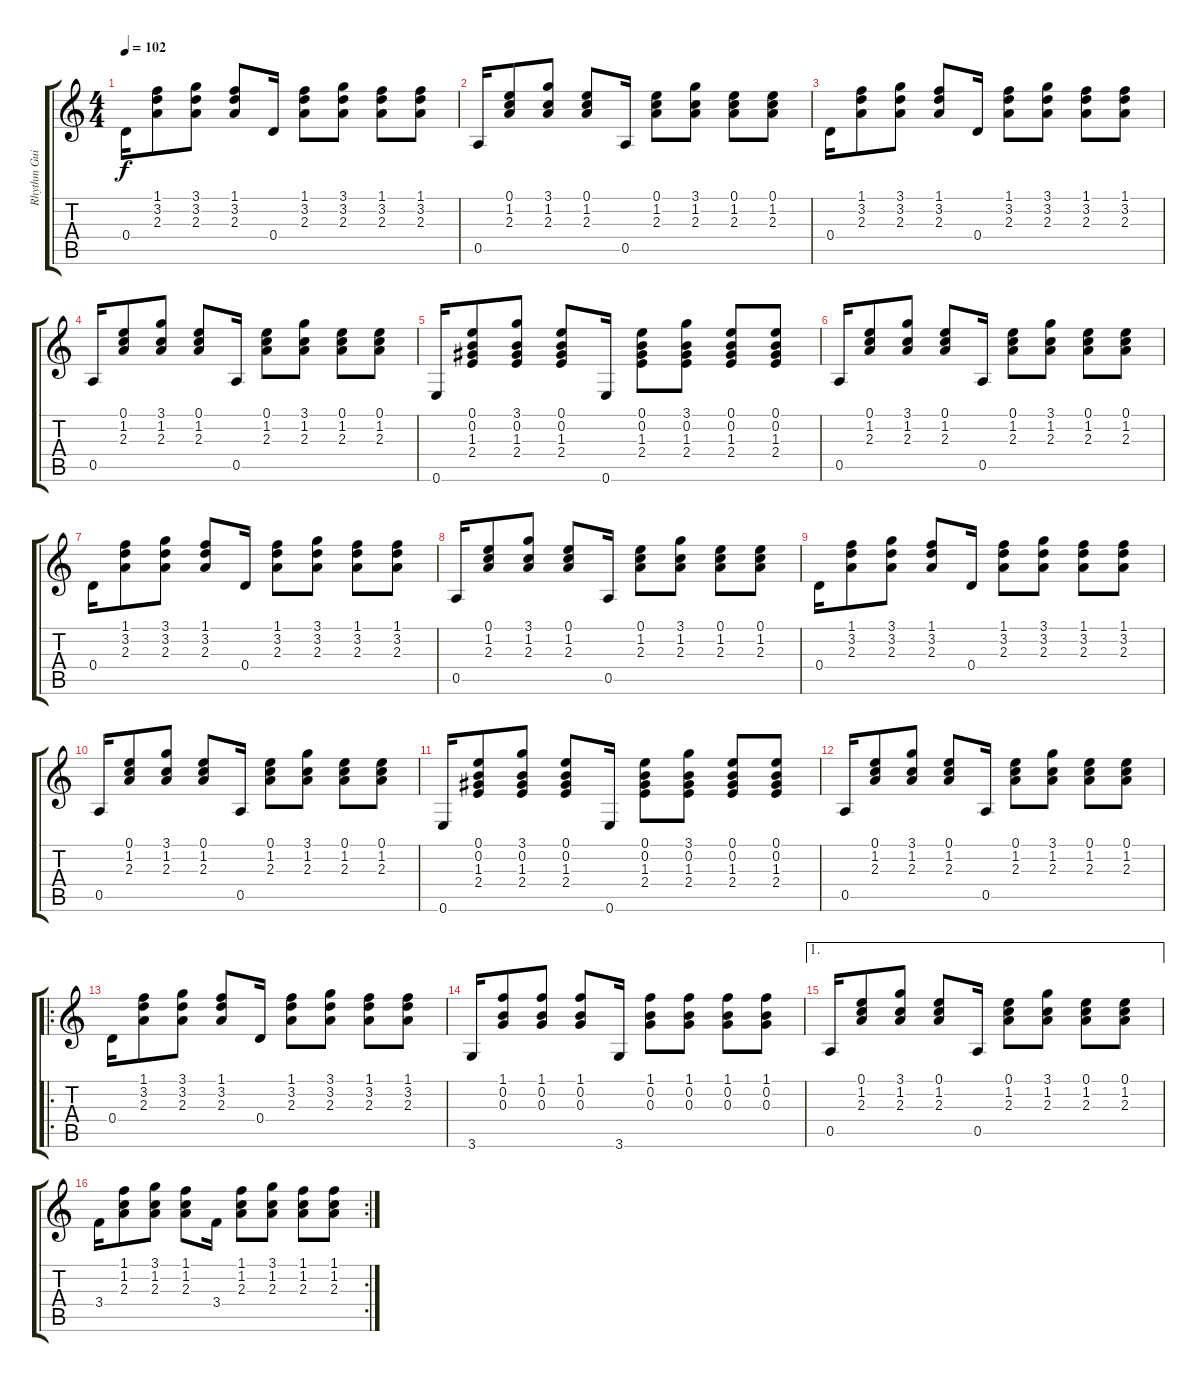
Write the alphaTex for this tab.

\track ("Rhythm Guitar " "Rhythm Gui") {instrument acousticguitarnylon}
\staff {score tabs}
\tuning (E4 B3 G3 D3 A2 E2) {hide}
\ts (4 4)
\tempo 102
\clef g2
\ks c
0.4.16{dy f} (1.1 3.2 2.3).8 (3.1 3.2 2.3).8 (1.1 3.2 2.3).8 0.4.16 (1.1 3.2 2.3).8 (3.1 3.2 2.3).8 (1.1 3.2 2.3).8 (1.1 3.2 2.3).8 |
0.5.16 (0.1 1.2 2.3).8 (3.1 1.2 2.3).8 (0.1 1.2 2.3).8 0.5.16 (0.1 1.2 2.3).8 (3.1 1.2 2.3).8 (0.1 1.2 2.3).8 (0.1 1.2 2.3).8 |
0.4.16 (1.1 3.2 2.3).8 (3.1 3.2 2.3).8 (1.1 3.2 2.3).8 0.4.16 (1.1 3.2 2.3).8 (3.1 3.2 2.3).8 (1.1 3.2 2.3).8 (1.1 3.2 2.3).8 |
0.5.16 (0.1 1.2 2.3).8 (3.1 1.2 2.3).8 (0.1 1.2 2.3).8 0.5.16 (0.1 1.2 2.3).8 (3.1 1.2 2.3).8 (0.1 1.2 2.3).8 (0.1 1.2 2.3).8 |
0.6.16 (0.1 0.2 1.3 2.4).8 (3.1 0.2 1.3 2.4).8 (0.1 0.2 1.3 2.4).8 0.6.16 (0.1 0.2 1.3 2.4).8 (3.1 0.2 1.3 2.4).8 (0.1 0.2 1.3 2.4).8 (0.1 0.2 1.3 2.4).8 |
0.5.16 (0.1 1.2 2.3).8 (3.1 1.2 2.3).8 (0.1 1.2 2.3).8 0.5.16 (0.1 1.2 2.3).8 (3.1 1.2 2.3).8 (0.1 1.2 2.3).8 (0.1 1.2 2.3).8 |
0.4.16 (1.1 3.2 2.3).8 (3.1 3.2 2.3).8 (1.1 3.2 2.3).8 0.4.16 (1.1 3.2 2.3).8 (3.1 3.2 2.3).8 (1.1 3.2 2.3).8 (1.1 3.2 2.3).8 |
0.5.16 (0.1 1.2 2.3).8 (3.1 1.2 2.3).8 (0.1 1.2 2.3).8 0.5.16 (0.1 1.2 2.3).8 (3.1 1.2 2.3).8 (0.1 1.2 2.3).8 (0.1 1.2 2.3).8 |
0.4.16 (1.1 3.2 2.3).8 (3.1 3.2 2.3).8 (1.1 3.2 2.3).8 0.4.16 (1.1 3.2 2.3).8 (3.1 3.2 2.3).8 (1.1 3.2 2.3).8 (1.1 3.2 2.3).8 |
0.5.16 (0.1 1.2 2.3).8 (3.1 1.2 2.3).8 (0.1 1.2 2.3).8 0.5.16 (0.1 1.2 2.3).8 (3.1 1.2 2.3).8 (0.1 1.2 2.3).8 (0.1 1.2 2.3).8 |
0.6.16 (0.1 0.2 1.3 2.4).8 (3.1 0.2 1.3 2.4).8 (0.1 0.2 1.3 2.4).8 0.6.16 (0.1 0.2 1.3 2.4).8 (3.1 0.2 1.3 2.4).8 (0.1 0.2 1.3 2.4).8 (0.1 0.2 1.3 2.4).8 |
0.5.16 (0.1 1.2 2.3).8 (3.1 1.2 2.3).8 (0.1 1.2 2.3).8 0.5.16 (0.1 1.2 2.3).8 (3.1 1.2 2.3).8 (0.1 1.2 2.3).8 (0.1 1.2 2.3).8 |
\ro
0.4.16 (1.1 3.2 2.3).8 (3.1 3.2 2.3).8 (1.1 3.2 2.3).8 0.4.16 (1.1 3.2 2.3).8 (3.1 3.2 2.3).8 (1.1 3.2 2.3).8 (1.1 3.2 2.3).8 |
3.6.16 (1.1 0.2 0.3).8 (1.1 0.2 0.3).8 (1.1 0.2 0.3).8 3.6.16 (1.1 0.2 0.3).8 (1.1 0.2 0.3).8 (1.1 0.2 0.3).8 (1.1 0.2 0.3).8 |
\ae 1
0.5.16 (0.1 1.2 2.3).8 (3.1 1.2 2.3).8 (0.1 1.2 2.3).8 0.5.16 (0.1 1.2 2.3).8 (3.1 1.2 2.3).8 (0.1 1.2 2.3).8 (0.1 1.2 2.3).8 |
\rc 2
3.4.16 (1.1 1.2 2.3).8 (3.1 1.2 2.3).8 (1.1 1.2 2.3).8 3.4.16 (1.1 1.2 2.3).8 (3.1 1.2 2.3).8 (1.1 1.2 2.3).8 (1.1 1.2 2.3).8
